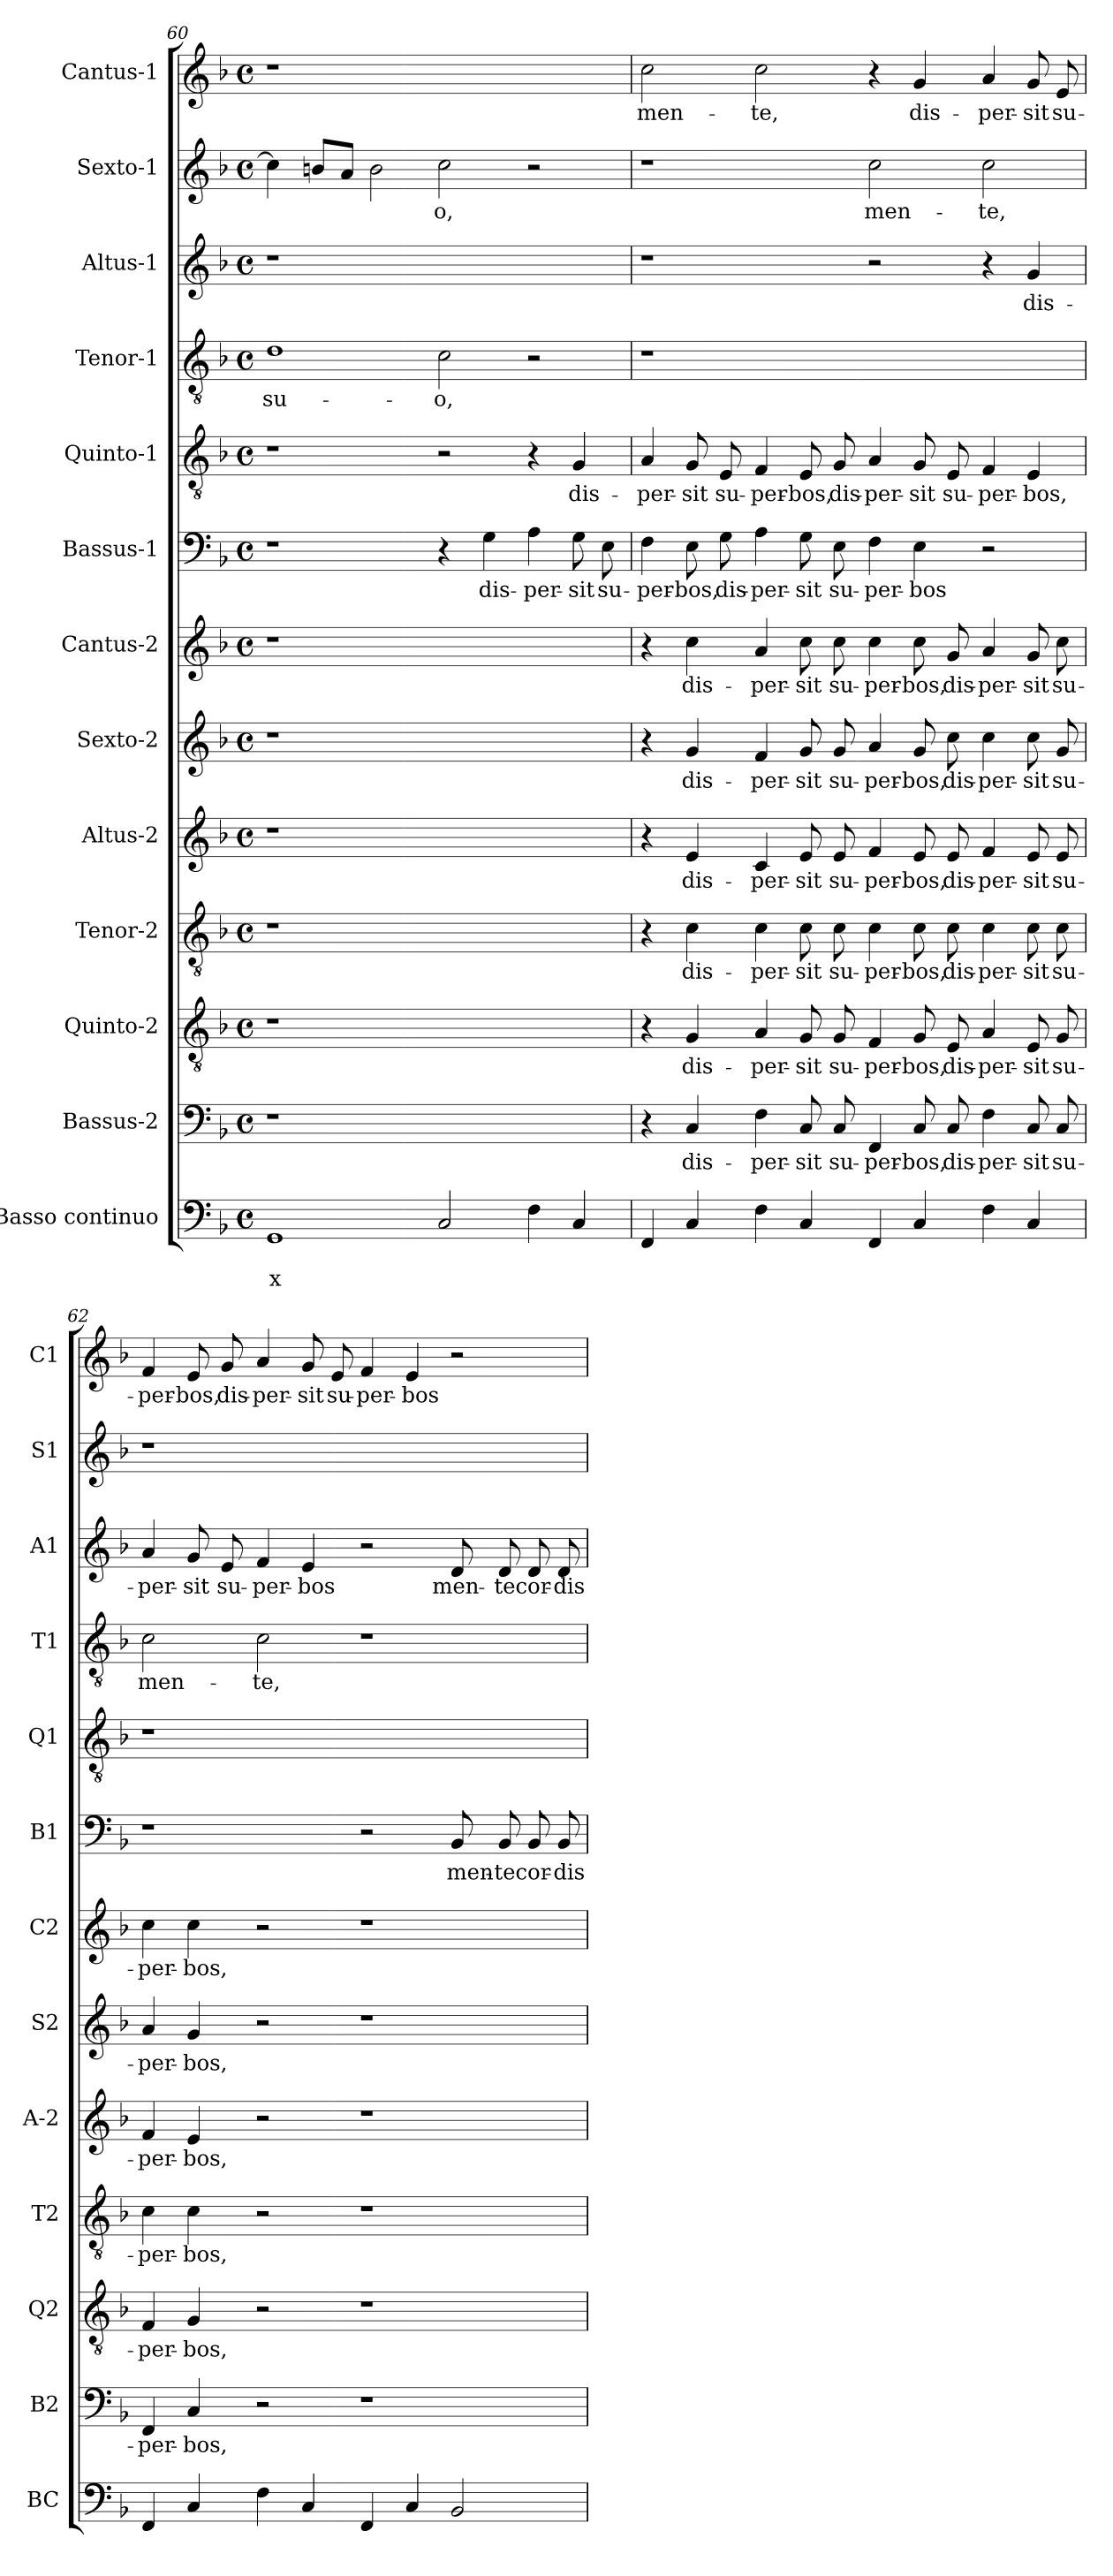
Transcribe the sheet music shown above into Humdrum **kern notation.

**kern	**text	**text	**kern	**text	**kern	**text	**kern	**text	**kern	**text	**kern	**text	**kern	**text	**kern	**text	**kern	**text	**kern	**text	**kern	**text	**kern	**text	**kern	**text
*part13	*part13	*part13	*part12	*part12	*part11	*part11	*part10	*part10	*part9	*part9	*part8	*part8	*part7	*part7	*part6	*part6	*part5	*part5	*part4	*part4	*part3	*part3	*part2	*part2	*part1	*part1
*staff13	*staff13	*staff13	*staff12	*staff12	*staff11	*staff11	*staff10	*staff10	*staff9	*staff9	*staff8	*staff8	*staff7	*staff7	*staff6	*staff6	*staff5	*staff5	*staff4	*staff4	*staff3	*staff3	*staff2	*staff2	*staff1	*staff1
*I"Basso continuo	*	*	*I"Bassus-2	*	*I"Quinto-2	*	*I"Tenor-2	*	*I"Altus-2	*	*I"Sexto-2	*	*I"Cantus-2	*	*I"Bassus-1	*	*I"Quinto-1	*	*I"Tenor-1	*	*I"Altus-1	*	*I"Sexto-1	*	*I"Cantus-1	*
*I'BC	*	*	*I'B2	*	*I'Q2	*	*I'T2	*	*I'A-2	*	*I'S2	*	*I'C2	*	*I'B1	*	*I'Q1	*	*I'T1	*	*I'A1	*	*I'S1	*	*I'C1	*
*clefF4	*	*	*clefF4	*	*clefGv2	*	*clefGv2	*	*clefG2	*	*clefG2	*	*clefG2	*	*clefF4	*	*clefGv2	*	*clefGv2	*	*clefG2	*	*clefG2	*	*clefG2	*
*k[b-]	*	*	*k[b-]	*	*k[b-]	*	*k[b-]	*	*k[b-]	*	*k[b-]	*	*k[b-]	*	*k[b-]	*	*k[b-]	*	*k[b-]	*	*k[b-]	*	*k[b-]	*	*k[b-]	*
*F:	*	*	*F:	*	*F:	*	*F:	*	*F:	*	*F:	*	*F:	*	*F:	*	*F:	*	*F:	*	*F:	*	*F:	*	*F:	*
*M4/4	*	*	*M4/4	*	*M4/4	*	*M4/4	*	*M4/4	*	*M4/4	*	*M4/4	*	*M4/4	*	*M4/4	*	*M4/4	*	*M4/4	*	*M4/4	*	*M4/4	*
*met(c)	*	*	*met(c)	*	*met(c)	*	*met(c)	*	*met(c)	*	*met(c)	*	*met(c)	*	*met(c)	*	*met(c)	*	*met(c)	*	*met(c)	*	*met(c)	*	*met(c)	*
=60	=60	=60	=60	=60	=60	=60	=60	=60	=60	=60	=60	=60	=60	=60	=60	=60	=60	=60	=60	=60	=60	=60	=60	=60	=60	=60
!	!	!LO:LY:b	!	!	!	!	!	!	!	!	!	!	!	!	!	!	!	!	!	!LO:LY:b	!	!	!	!	!	!
1GG	.	x	1r	.	1r	.	1r	.	1r	.	1r	.	1r	.	1r	.	1r	.	1d	su-	1r	.	4cc\]	.	1r	.
.	.	.	.	.	.	.	.	.	.	.	.	.	.	.	.	.	.	.	.	.	.	.	8bn/L	.	.	.
.	.	.	.	.	.	.	.	.	.	.	.	.	.	.	.	.	.	.	.	.	.	.	8a/J	.	.	.
.	.	.	.	.	.	.	.	.	.	.	.	.	.	.	.	.	.	.	.	.	.	.	2b\	.	.	.
!	!	!	!	!	!	!	!	!	!	!	!	!	!	!	!	!	!	!	!	!LO:LY:b	!	!	!	!LO:LY:b	!	!
2C/	.	.	1ryy	.	1ryy	.	1ryy	.	1ryy	.	1ryy	.	1ryy	.	4r	.	2r	.	2c\	-o,	1ryy	.	2cc\	-o,	1ryy	.
!	!	!	!	!	!	!	!	!	!	!	!	!	!	!	!	!LO:LY:b	!	!	!	!	!	!	!	!	!	!
.	.	.	.	.	.	.	.	.	.	.	.	.	.	.	4G\	dis-	.	.	.	.	.	.	.	.	.	.
!	!	!	!	!	!	!	!	!	!	!	!	!	!	!	!	!LO:LY:b	!	!	!	!	!	!	!	!	!	!
4F\	.	.	.	.	.	.	.	.	.	.	.	.	.	.	4A\	-per-	4r	.	2r	.	.	.	2r	.	.	.
!	!	!	!	!	!	!	!	!	!	!	!	!	!	!	!	!LO:LY:b	!	!LO:LY:b	!	!	!	!	!	!	!	!
4C/	.	.	.	.	.	.	.	.	.	.	.	.	.	.	8G\	-sit	4G/	dis-	.	.	.	.	.	.	.	.
!	!	!	!	!	!	!	!	!	!	!	!	!	!	!	!	!LO:LY:b	!	!	!	!	!	!	!	!	!	!
.	.	.	.	.	.	.	.	.	.	.	.	.	.	.	8E\	su-	.	.	.	.	.	.	.	.	.	.
=61	=61	=61	=61	=61	=61	=61	=61	=61	=61	=61	=61	=61	=61	=61	=61	=61	=61	=61	=61	=61	=61	=61	=61	=61	=61	=61
!	!	!	!	!	!	!	!	!	!	!	!	!	!	!	!	!LO:LY:b	!	!LO:LY:b	!	!	!	!	!	!	!	!LO:LY:b
4FF/	.	.	4r	.	4r	.	4r	.	4r	.	4r	.	4r	.	4F\	-per-	4A/	-per-	1r	.	1r	.	1r	.	2cc\	men-
!	!	!	!	!LO:LY:b	!	!LO:LY:b	!	!LO:LY:b	!	!LO:LY:b	!	!LO:LY:b	!	!LO:LY:b	!	!LO:LY:b	!	!LO:LY:b	!	!	!	!	!	!	!	!
4C/	.	.	4C/	dis-	4G/	dis-	4c\	dis-	4e/	dis-	4g/	dis-	4cc\	dis-	8E\	-bos,	8G/	-sit	.	.	.	.	.	.	.	.
!	!	!	!	!	!	!	!	!	!	!	!	!	!	!	!	!LO:LY:b	!	!LO:LY:b	!	!	!	!	!	!	!	!
.	.	.	.	.	.	.	.	.	.	.	.	.	.	.	8G\	dis-	8E/	su-	.	.	.	.	.	.	.	.
!	!	!	!	!LO:LY:b	!	!LO:LY:b	!	!LO:LY:b	!	!LO:LY:b	!	!LO:LY:b	!	!LO:LY:b	!	!LO:LY:b	!	!LO:LY:b	!	!	!	!	!	!	!	!LO:LY:b
4F\	.	.	4F\	-per-	4A/	-per-	4c\	-per-	4c/	-per-	4f/	-per-	4a/	-per-	4A\	-per-	4F/	-per-	.	.	.	.	.	.	2cc\	-te,
!	!	!	!	!LO:LY:b	!	!LO:LY:b	!	!LO:LY:b	!	!LO:LY:b	!	!LO:LY:b	!	!LO:LY:b	!	!LO:LY:b	!	!LO:LY:b	!	!	!	!	!	!	!	!
4C/	.	.	8C/	-sit	8G/	-sit	8c\	-sit	8e/	-sit	8g/	-sit	8cc\	-sit	8G\	-sit	8E/	-bos,	.	.	.	.	.	.	.	.
!	!	!	!	!LO:LY:b	!	!LO:LY:b	!	!LO:LY:b	!	!LO:LY:b	!	!LO:LY:b	!	!LO:LY:b	!	!LO:LY:b	!	!LO:LY:b	!	!	!	!	!	!	!	!
.	.	.	8C/	su-	8G/	su-	8c\	su-	8e/	su-	8g/	su-	8cc\	su-	8E\	su-	8G/	dis-	.	.	.	.	.	.	.	.
!	!	!	!	!LO:LY:b	!	!LO:LY:b	!	!LO:LY:b	!	!LO:LY:b	!	!LO:LY:b	!	!LO:LY:b	!	!LO:LY:b	!	!LO:LY:b	!	!	!	!	!	!LO:LY:b	!	!
4FF/	.	.	4FF/	-per-	4F/	-per-	4c\	-per-	4f/	-per-	4a/	-per-	4cc\	-per-	4F\	-per-	4A/	-per-	1ryy	.	2r	.	2cc\	men-	4r	.
!	!	!	!	!LO:LY:b	!	!LO:LY:b	!	!LO:LY:b	!	!LO:LY:b	!	!LO:LY:b	!	!LO:LY:b	!	!LO:LY:b	!	!LO:LY:b	!	!	!	!	!	!	!	!LO:LY:b
4C/	.	.	8C/	-bos,	8G/	-bos,	8c\	-bos,	8e/	-bos,	8g/	-bos,	8cc\	-bos,	4E\	-bos	8G/	-sit	.	.	.	.	.	.	4g/	dis-
!	!	!	!	!LO:LY:b	!	!LO:LY:b	!	!LO:LY:b	!	!LO:LY:b	!	!LO:LY:b	!	!LO:LY:b	!	!	!	!LO:LY:b	!	!	!	!	!	!	!	!
.	.	.	8C/	dis-	8E/	dis-	8c\	dis-	8e/	dis-	8cc\	dis-	8g/	dis-	.	.	8E/	su-	.	.	.	.	.	.	.	.
!	!	!	!	!LO:LY:b	!	!LO:LY:b	!	!LO:LY:b	!	!LO:LY:b	!	!LO:LY:b	!	!LO:LY:b	!	!	!	!LO:LY:b	!	!	!	!	!	!LO:LY:b	!	!LO:LY:b
4F\	.	.	4F\	-per-	4A/	-per-	4c\	-per-	4f/	-per-	4cc\	-per-	4a/	-per-	2r	.	4F/	-per-	.	.	4r	.	2cc\	-te,	4a/	-per-
!	!	!	!	!LO:LY:b	!	!LO:LY:b	!	!LO:LY:b	!	!LO:LY:b	!	!LO:LY:b	!	!LO:LY:b	!	!	!	!LO:LY:b	!	!	!	!LO:LY:b	!	!	!	!LO:LY:b
4C/	.	.	8C/	-sit	8E/	-sit	8c\	-sit	8e/	-sit	8cc\	-sit	8g/	-sit	.	.	4E/	-bos,	.	.	4g/	dis-	.	.	8g/	-sit
!	!	!	!	!LO:LY:b	!	!LO:LY:b	!	!LO:LY:b	!	!LO:LY:b	!	!LO:LY:b	!	!LO:LY:b	!	!	!	!	!	!	!	!	!	!	!	!LO:LY:b
.	.	.	8C/	su-	8G/	su-	8c\	su-	8e/	su-	8g/	su-	8cc\	su-	.	.	.	.	.	.	.	.	.	.	8e/	su-
!!LO:PB:g=z
=62	=62	=62	=62	=62	=62	=62	=62	=62	=62	=62	=62	=62	=62	=62	=62	=62	=62	=62	=62	=62	=62	=62	=62	=62	=62	=62
!	!	!	!	!LO:LY:b	!	!LO:LY:b	!	!LO:LY:b	!	!LO:LY:b	!	!LO:LY:b	!	!LO:LY:b	!	!	!	!	!	!LO:LY:b	!	!LO:LY:b	!	!	!	!LO:LY:b
4FF/	.	.	4FF/	-per-	4F/	-per-	4c\	-per-	4f/	-per-	4a/	-per-	4cc\	-per-	1r	.	1r	.	2c\	men-	4a/	-per-	1r	.	4f/	-per-
!	!	!	!	!LO:LY:b	!	!LO:LY:b	!	!LO:LY:b	!	!LO:LY:b	!	!LO:LY:b	!	!LO:LY:b	!	!	!	!	!	!	!	!LO:LY:b	!	!	!	!LO:LY:b
4C/	.	.	4C/	-bos,	4G/	-bos,	4c\	-bos,	4e/	-bos,	4g/	-bos,	4cc\	-bos,	.	.	.	.	.	.	8g/	-sit	.	.	8e/	-bos,
!	!	!	!	!	!	!	!	!	!	!	!	!	!	!	!	!	!	!	!	!	!	!LO:LY:b	!	!	!	!LO:LY:b
.	.	.	.	.	.	.	.	.	.	.	.	.	.	.	.	.	.	.	.	.	8e/	su-	.	.	8g/	dis-
!	!	!	!	!	!	!	!	!	!	!	!	!	!	!	!	!	!	!	!	!LO:LY:b	!	!LO:LY:b	!	!	!	!LO:LY:b
4F\	.	.	2r	.	2r	.	2r	.	2r	.	2r	.	2r	.	.	.	.	.	2c\	-te,	4f/	-per-	.	.	4a/	-per-
!	!	!	!	!	!	!	!	!	!	!	!	!	!	!	!	!	!	!	!	!	!	!LO:LY:b	!	!	!	!LO:LY:b
4C/	.	.	.	.	.	.	.	.	.	.	.	.	.	.	.	.	.	.	.	.	4e/	-bos	.	.	8g/	-sit
!	!	!	!	!	!	!	!	!	!	!	!	!	!	!	!	!	!	!	!	!	!	!	!	!	!	!LO:LY:b
.	.	.	.	.	.	.	.	.	.	.	.	.	.	.	.	.	.	.	.	.	.	.	.	.	8e/	su-
!	!	!	!	!	!	!	!	!	!	!	!	!	!	!	!	!	!	!	!	!	!	!	!	!	!	!LO:LY:b
4FF/	.	.	1r	.	1r	.	1r	.	1r	.	1r	.	1r	.	2r	.	1ryy	.	1r	.	2r	.	1ryy	.	4f/	-per-
!	!	!	!	!	!	!	!	!	!	!	!	!	!	!	!	!	!	!	!	!	!	!	!	!	!	!LO:LY:b
4C/	.	.	.	.	.	.	.	.	.	.	.	.	.	.	.	.	.	.	.	.	.	.	.	.	4e/	-bos
!	!	!	!	!	!	!	!	!	!	!	!	!	!	!	!	!LO:LY:b	!	!	!	!	!	!LO:LY:b	!	!	!	!
2BB-/	.	.	.	.	.	.	.	.	.	.	.	.	.	.	8BB-/	men-	.	.	.	.	8d/	men-	.	.	2r	.
!	!	!	!	!	!	!	!	!	!	!	!	!	!	!	!	!LO:LY:b	!	!	!	!	!	!LO:LY:b	!	!	!	!
.	.	.	.	.	.	.	.	.	.	.	.	.	.	.	8BB-/	-te	.	.	.	.	8d/	-te	.	.	.	.
!	!	!	!	!	!	!	!	!	!	!	!	!	!	!	!	!LO:LY:b	!	!	!	!	!	!LO:LY:b	!	!	!	!
.	.	.	.	.	.	.	.	.	.	.	.	.	.	.	8BB-/	cor-	.	.	.	.	8d/	cor-	.	.	.	.
!	!	!	!	!	!	!	!	!	!	!	!	!	!	!	!	!LO:LY:b	!	!	!	!	!	!LO:LY:b	!	!	!	!
.	.	.	.	.	.	.	.	.	.	.	.	.	.	.	8BB-/	-dis	.	.	.	.	8d/	-dis	.	.	.	.
=	=	=	=	=	=	=	=	=	=	=	=	=	=	=	=	=	=	=	=	=	=	=	=	=	=	=
*-	*-	*-	*-	*-	*-	*-	*-	*-	*-	*-	*-	*-	*-	*-	*-	*-	*-	*-	*-	*-	*-	*-	*-	*-	*-	*-
